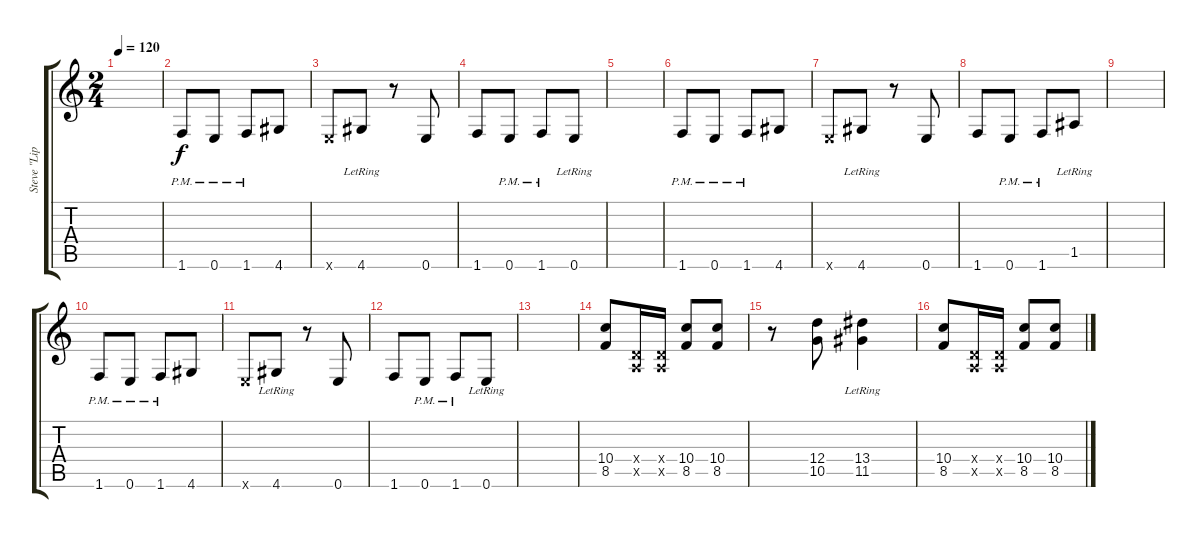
\track ("Steve \"Lips\" Kudlow" "Steve \"Lip") {instrument distortionguitar}
\staff {score tabs}
\tuning (E4 B3 G3 D3 A2 E2) {hide}
\ts (2 4)
\tempo 120
\clef g2
\ks c
|
1.6{pm}.8 0.6{pm}.8 1.6{pm}.8 4.6.8 |
0.6{x}.8 4.6{lr}.8 r.8 0.6.8 |
1.6.8 0.6{pm}.8 1.6{pm}.8 0.6{lr}.8 |
|
1.6{pm}.8 0.6{pm}.8 1.6{pm}.8 4.6.8 |
0.6{x}.8 4.6{lr}.8 r.8 0.6.8 |
1.6.8 0.6{pm}.8 1.6{pm}.8 1.5{lr}.8 |
|
1.6{pm}.8 0.6{pm}.8 1.6{pm}.8 4.6.8 |
0.6{x}.8 4.6{lr}.8 r.8 0.6.8 |
1.6.8 0.6{pm}.8 1.6{pm}.8 0.6{lr}.8 |
|
(10.4 8.5).8 (0.4{x} 0.5{x}).16 (0.4{x} 0.5{x}).16 (10.4 8.5).8 (10.4 8.5).8 |
r.8 (12.4 10.5).8 (13.4 11.5{lr}).4 |
(10.4 8.5).8 (0.4{x} 0.5{x}).16 (0.4{x} 0.5{x}).16 (10.4 8.5).8 (10.4 8.5).8
